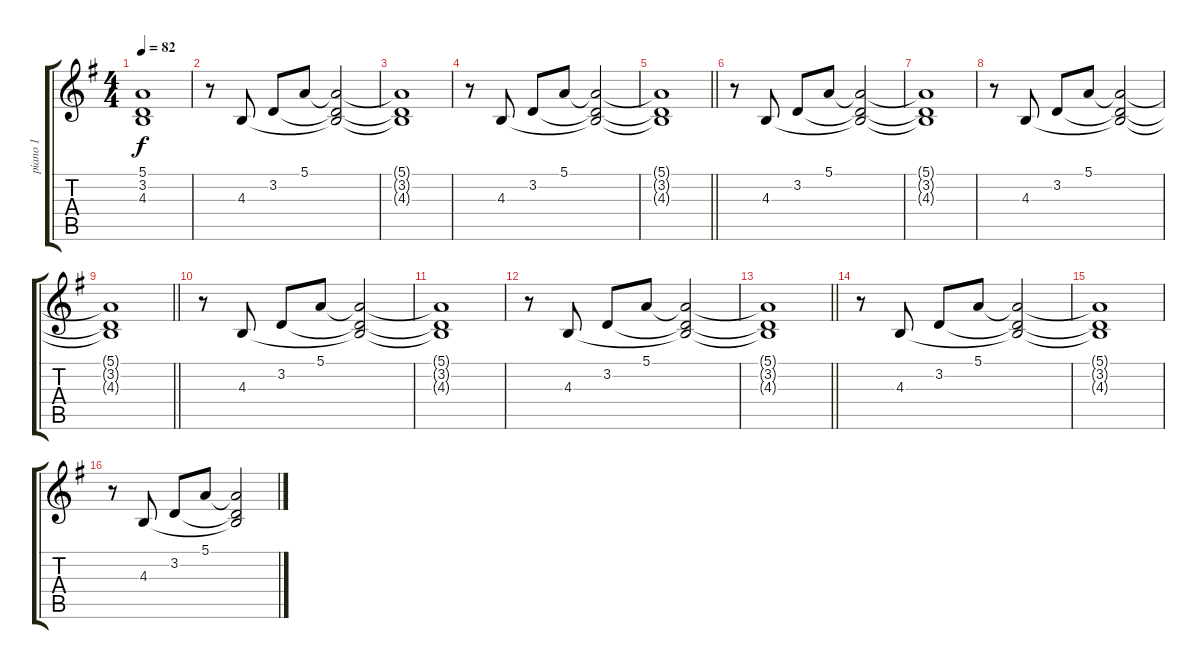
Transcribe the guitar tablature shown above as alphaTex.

\track ("piano 1" "piano 1") {instrument celesta}
\staff {score tabs}
\tuning (E4 B3 G3 D3 A2 E2) {hide}
\ts (4 4)
\tempo 82
\clef g2
\ks g
(5.1{t} 3.2{t} 4.3{t}).1{dy f} |
r.8 4.3.8 3.2.8 5.1.8 (5.1{t} 3.2{t} 4.3{t}).2 |
(5.1{t} 3.2{t} 4.3{t}).1 |
r.8 4.3.8 3.2.8 5.1.8 (5.1{t} 3.2{t} 4.3{t}).2 |
\barLineRight lightlight
(5.1{t} 3.2{t} 4.3{t}).1 |
r.8 4.3.8 3.2.8 5.1.8 (5.1{t} 3.2{t} 4.3{t}).2 |
(5.1{t} 3.2{t} 4.3{t}).1 |
r.8 4.3.8 3.2.8 5.1.8 (5.1{t} 3.2{t} 4.3{t}).2 |
\barLineRight lightlight
(5.1{t} 3.2{t} 4.3{t}).1 |
r.8 4.3.8 3.2.8 5.1.8 (5.1{t} 3.2{t} 4.3{t}).2 |
(5.1{t} 3.2{t} 4.3{t}).1 |
r.8 4.3.8 3.2.8 5.1.8 (5.1{t} 3.2{t} 4.3{t}).2 |
\barLineRight lightlight
(5.1{t} 3.2{t} 4.3{t}).1 |
r.8 4.3.8 3.2.8 5.1.8 (5.1{t} 3.2{t} 4.3{t}).2 |
(5.1{t} 3.2{t} 4.3{t}).1 |
r.8 4.3.8 3.2.8 5.1.8 (5.1{t} 3.2{t} 4.3{t}).2
